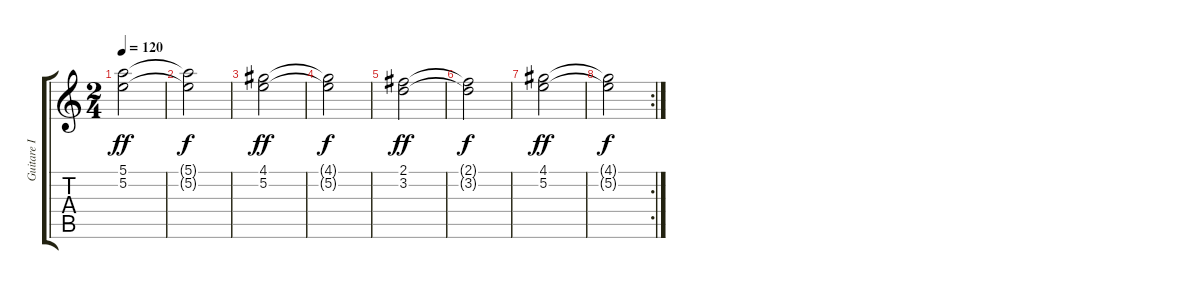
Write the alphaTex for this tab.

\track ("Guitare I" "Guitare I") {instrument overdrivenguitar}
\staff {score tabs}
\tuning (E4 B3 G3 D3 A2 E2) {hide}
\ts (2 4)
\tempo 120
\clef g2
\ks c
(5.1 5.2).2{dy ff} |
(5.1{t} 5.2{t}).2{dy f} |
(4.1 5.2).2{dy ff} |
(4.1{t} 5.2{t}).2{dy f} |
(2.1 3.2).2{dy ff} |
(2.1{t} 3.2{t}).2{dy f} |
(4.1 5.2).2{dy ff} |
\rc 2
(4.1{t} 5.2{t}).2{dy f}
